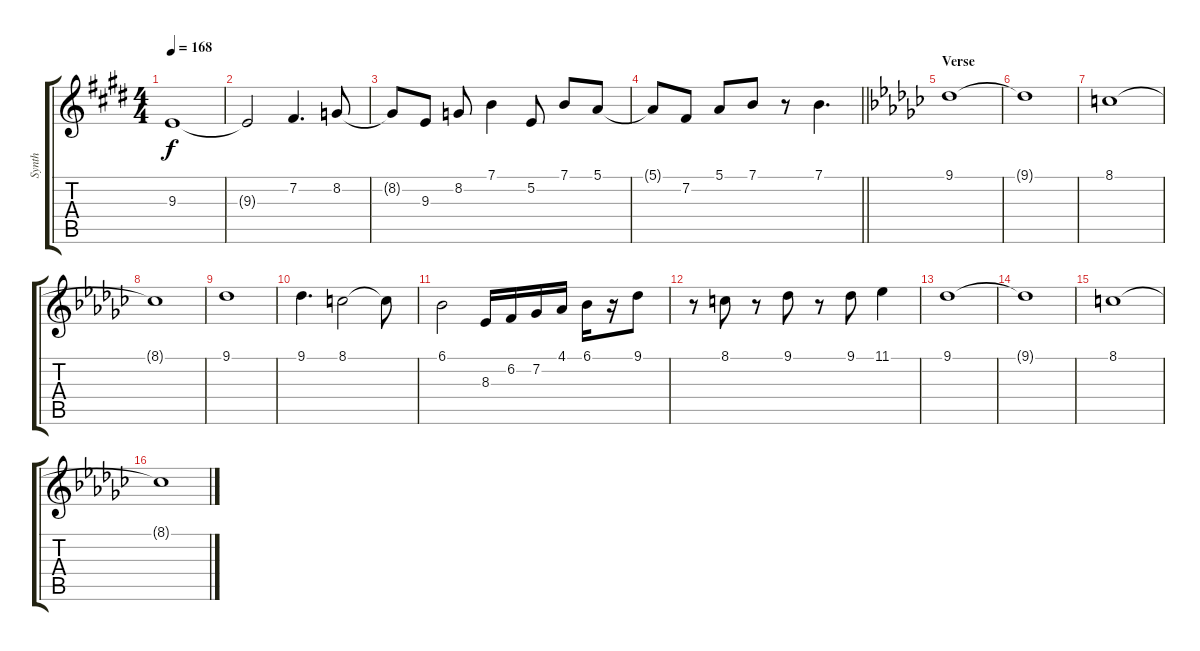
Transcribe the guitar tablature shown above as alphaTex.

\track ("Synth" "Synth") {instrument tremolostrings}
\staff {score tabs}
\tuning (E4 B3 G3 D3 A2 E2) {hide}
\ts (4 4)
\tempo 168
\clef g2
\ks e
9.3.1{dy f} |
9.3{t}.2 7.2.4{d} 8.2.8 |
8.2{t}.8 9.3.8 8.2.8 7.1.4 5.2.8 7.1.8 5.1.8 |
\barLineRight lightlight
5.1{t}.8 7.2.8 5.1.8 7.1.8 r.8 7.1.4{d} |
\section ("" "Verse")
\ks gb
9.1.1 |
9.1{t}.1 |
8.1.1 |
8.1{t}.1 |
9.1.1 |
9.1.4{d} 8.1.2 8.1{t}.8 |
6.1.2 8.3.16 6.2.16 7.2.16 4.1.16 6.1.16 r.16 9.1.8 |
r.8 8.1.8 r.8 9.1.8 r.8 9.1.8 11.1.4 |
9.1.1 |
9.1{t}.1 |
8.1.1 |
8.1{t}.1
